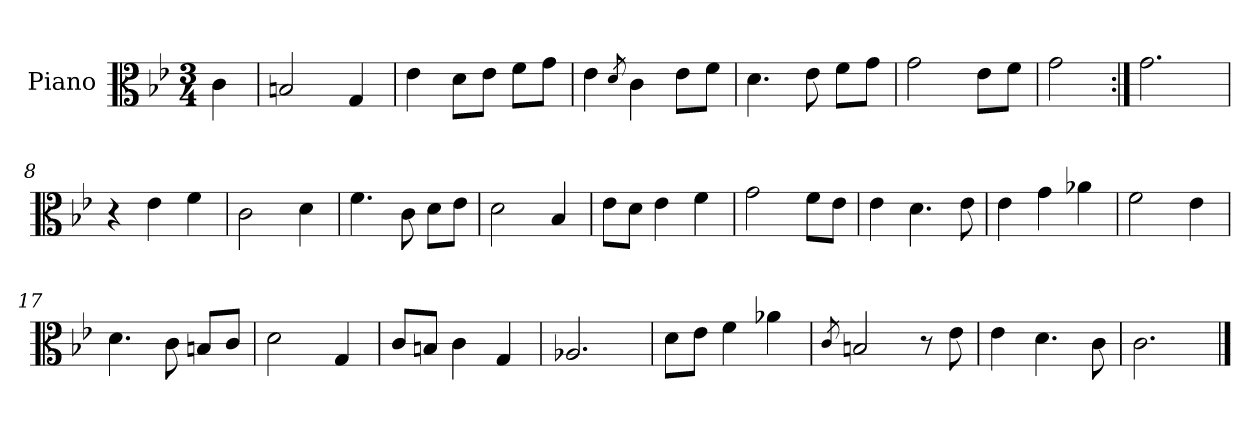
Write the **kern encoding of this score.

**kern
*part1
*staff1
*I"Piano
*I'Pno.
*clefC3
*k[b-e-]
*M3/4
=
4c\
=1
2Bn/
4G/
=2
4e-\
8d\L
8e-\J
8f\L
8g\J
=3
4e-\
8qd/
4c\
8e-\L
8f\J
=4
4.d\
8e-\
8f\L
8g\J
=5
2g\
8e-\L
8f\J
=6
2g\
=7:|!
2.g\
=8
4r
4e-\
4f\
=9
2c\
4d\
=10
4.f\
8c\
8d\L
8e-\J
!!LO:LB:g=z
=11
2d\
4B-/
=12
8e-\L
8d\J
4e-\
4f\
=13
2g\
8f\L
8e-\J
=14
4e-\
4.d\
8e-\
=15
4e-\
4g\
4a-X\
=16
2f\
4e-\
=17
4.d\
8c\
8Bn/L
8c/J
=18
2d\
4G/
=19
8c/L
8Bn/J
4c\
4G/
=20
2.A-X/
!!LO:LB:g=z
=21
8d\L
8e-\J
4f\
4a-X\
=22
8qc/
2Bn/
8r
8e-\
=23
4e-\
4.d\
8c\
=24
2.c\
==
*-
